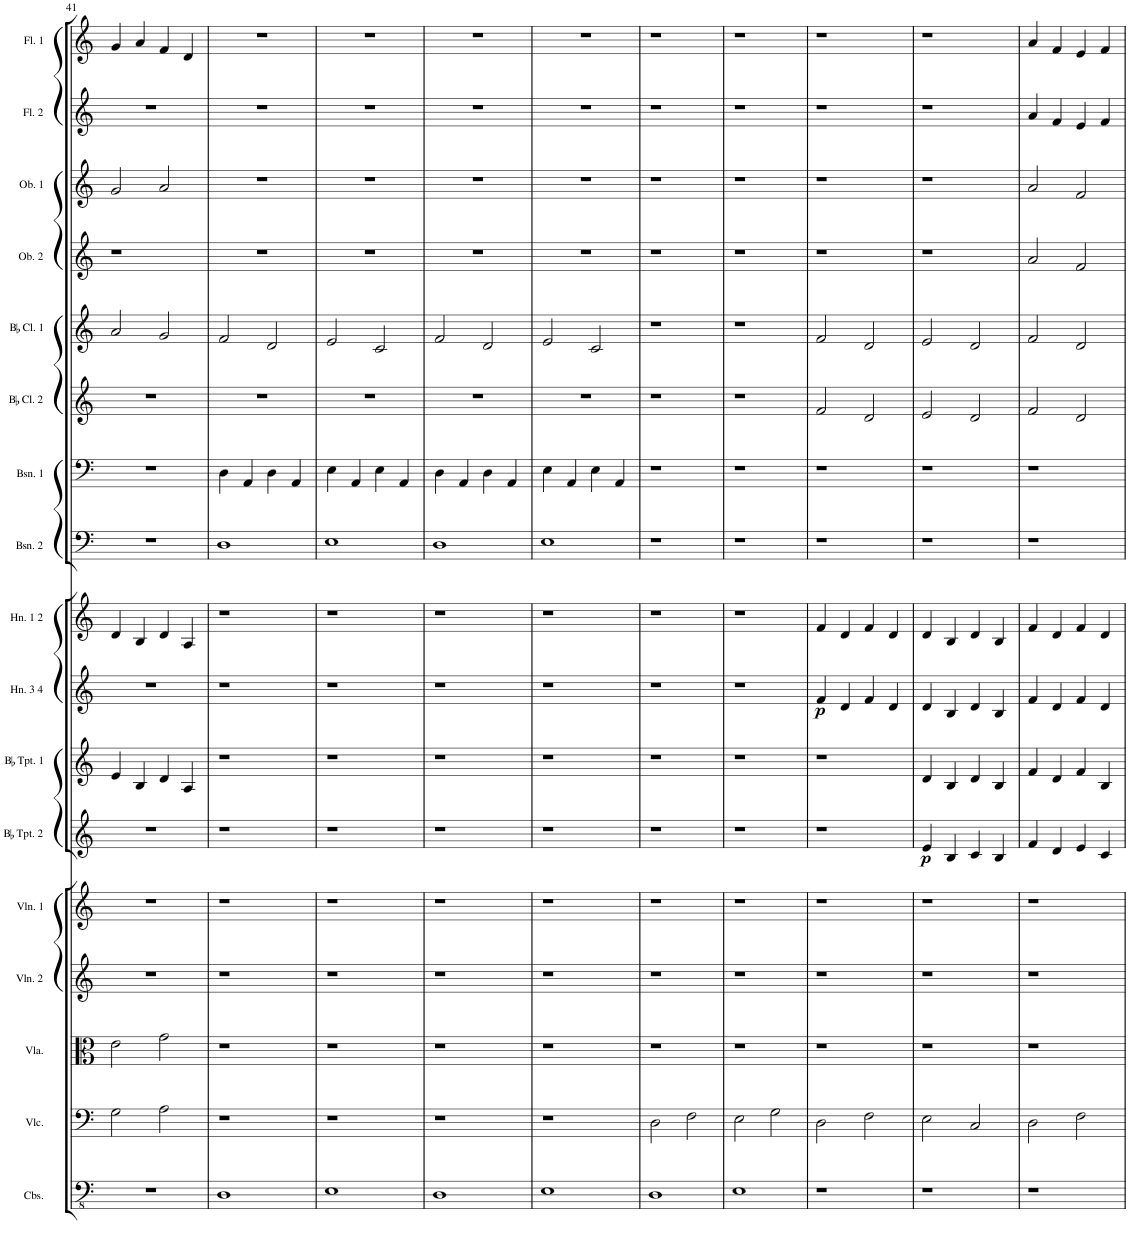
**kern	**kern	**kern	**kern	**kern	**kern	**dynam	**kern	**kern	**dynam	**kern	**kern	**kern	**kern	**kern	**kern	**kern	**kern	**kern
*part17	*part16	*part15	*part14	*part13	*part12	*part12	*part11	*part10	*part10	*part9	*part8	*part7	*part6	*part5	*part4	*part3	*part2	*part1
*staff17	*staff16	*staff15	*staff14	*staff13	*staff12	*staff12	*staff11	*staff10	*staff10	*staff9	*staff8	*staff7	*staff6	*staff5	*staff4	*staff3	*staff2	*staff1
*I"Contrabass	*I"Violoncello	*I"Viola	*I"Violin 2	*I"Violin 1	*I"BaccidentalFlat Trumpet 2	*	*I"BaccidentalFlat Trumpet 1	*I"Horn 3 4	*	*I"Horn 1 2	*I"Bassoon 2	*I"Bassoon 1	*I"BaccidentalFlat Clarinet 2	*I"BaccidentalFlat Clarinet 1	*I"Oboe 2	*I"Oboe 1	*I"Flute 2	*I"Flute 1
*I'Cbs.	*I'Vlc.	*I'Vla.	*I'Vln. 2	*I'Vln. 1	*I'BaccidentalFlat Tpt. 2	*	*I'BaccidentalFlat Tpt. 1	*I'Hn. 3 4	*	*I'Hn. 1 2	*I'Bsn. 2	*I'Bsn. 1	*I'BaccidentalFlat Cl. 2	*I'BaccidentalFlat Cl. 1	*I'Ob. 2	*I'Ob. 1	*I'Fl. 2	*I'Fl. 1
!!LO:PB:g=z
*clefFv4	*clefF4	*clefC3	*clefG2	*clefG2	*clefG2	*	*clefG2	*clefG2	*	*clefG2	*clefF4	*clefF4	*clefG2	*clefG2	*clefG2	*clefG2	*clefG2	*clefG2
*	*	*	*	*	*ITrd1c2	*	*	*	*	*ITrd4c7	*	*	*ITrd1c2	*ITrd1c2	*	*	*	*
*k[]	*k[]	*k[]	*k[]	*k[]	*k[]	*	*k[]	*k[]	*	*k[]	*k[]	*k[]	*k[]	*k[]	*k[]	*k[]	*k[]	*k[]
*M4/4	*M4/4	*M4/4	*M4/4	*M4/4	*M4/4	*	*M4/4	*M4/4	*	*M4/4	*M4/4	*M4/4	*M4/4	*M4/4	*M4/4	*M4/4	*M4/4	*M4/4
=41	=41	=41	=41	=41	=41	=41	=41	=41	=41	=41	=41	=41	=41	=41	=41	=41	=41	=41
1r	2G\	2e\	1r	1r	1r	.	4e/	1r	.	4d/	1r	1r	1r	2a/	1r	2g/	1r	4g/
.	.	.	.	.	.	.	4B/	.	.	4B/	.	.	.	.	.	.	.	4a/
.	2A\	2g\	.	.	.	.	4d/	.	.	4d/	.	.	.	2g/	.	2a/	.	4f/
.	.	.	.	.	.	.	4A/	.	.	4A/	.	.	.	.	.	.	.	4d/
=42	=42	=42	=42	=42	=42	=42	=42	=42	=42	=42	=42	=42	=42	=42	=42	=42	=42	=42
1DD	1r	1r	1r	1r	1r	.	1r	1r	.	1r	1D	4D\	1r	2f/	1r	1r	1r	1r
.	.	.	.	.	.	.	.	.	.	.	.	4AA/	.	.	.	.	.	.
.	.	.	.	.	.	.	.	.	.	.	.	4D\	.	2d/	.	.	.	.
.	.	.	.	.	.	.	.	.	.	.	.	4AA/	.	.	.	.	.	.
=43	=43	=43	=43	=43	=43	=43	=43	=43	=43	=43	=43	=43	=43	=43	=43	=43	=43	=43
1EE	1r	1r	1r	1r	1r	.	1r	1r	.	1r	1E	4E\	1r	2e/	1r	1r	1r	1r
.	.	.	.	.	.	.	.	.	.	.	.	4AA/	.	.	.	.	.	.
.	.	.	.	.	.	.	.	.	.	.	.	4E\	.	2c/	.	.	.	.
.	.	.	.	.	.	.	.	.	.	.	.	4AA/	.	.	.	.	.	.
=44	=44	=44	=44	=44	=44	=44	=44	=44	=44	=44	=44	=44	=44	=44	=44	=44	=44	=44
1DD	1r	1r	1r	1r	1r	.	1r	1r	.	1r	1D	4D\	1r	2f/	1r	1r	1r	1r
.	.	.	.	.	.	.	.	.	.	.	.	4AA/	.	.	.	.	.	.
.	.	.	.	.	.	.	.	.	.	.	.	4D\	.	2d/	.	.	.	.
.	.	.	.	.	.	.	.	.	.	.	.	4AA/	.	.	.	.	.	.
=45	=45	=45	=45	=45	=45	=45	=45	=45	=45	=45	=45	=45	=45	=45	=45	=45	=45	=45
1EE	1r	1r	1r	1r	1r	.	1r	1r	.	1r	1E	4E\	1r	2e/	1r	1r	1r	1r
.	.	.	.	.	.	.	.	.	.	.	.	4AA/	.	.	.	.	.	.
.	.	.	.	.	.	.	.	.	.	.	.	4E\	.	2c/	.	.	.	.
.	.	.	.	.	.	.	.	.	.	.	.	4AA/	.	.	.	.	.	.
=46	=46	=46	=46	=46	=46	=46	=46	=46	=46	=46	=46	=46	=46	=46	=46	=46	=46	=46
1DD	2D\	1r	1r	1r	1r	.	1r	1r	.	1r	1r	1r	1r	1r	1r	1r	1r	1r
.	2F\	.	.	.	.	.	.	.	.	.	.	.	.	.	.	.	.	.
=47	=47	=47	=47	=47	=47	=47	=47	=47	=47	=47	=47	=47	=47	=47	=47	=47	=47	=47
1EE	2E\	1r	1r	1r	1r	.	1r	1r	.	1r	1r	1r	1r	1r	1r	1r	1r	1r
.	2G\	.	.	.	.	.	.	.	.	.	.	.	.	.	.	.	.	.
=48	=48	=48	=48	=48	=48	=48	=48	=48	=48	=48	=48	=48	=48	=48	=48	=48	=48	=48
!	!	!	!	!	!	!	!	!	!LO:DY:b	!	!	!	!	!	!	!	!	!
1r	2D\	1r	1r	1r	1r	.	1r	4f/	p	4f/	1r	1r	2f/	2f/	1r	1r	1r	1r
.	.	.	.	.	.	.	.	4d/	.	4d/	.	.	.	.	.	.	.	.
.	2F\	.	.	.	.	.	.	4f/	.	4f/	.	.	2d/	2d/	.	.	.	.
.	.	.	.	.	.	.	.	4d/	.	4d/	.	.	.	.	.	.	.	.
=49	=49	=49	=49	=49	=49	=49	=49	=49	=49	=49	=49	=49	=49	=49	=49	=49	=49	=49
!	!	!	!	!	!	!LO:DY:b	!	!	!	!	!	!	!	!	!	!	!	!
1r	2E\	1r	1r	1r	4e/	p	4d/	4d/	.	4d/	1r	1r	2e/	2e/	1r	1r	1r	1r
.	.	.	.	.	4B/	.	4B/	4B/	.	4B/	.	.	.	.	.	.	.	.
.	2C/	.	.	.	4c/	.	4d/	4d/	.	4d/	.	.	2d/	2d/	.	.	.	.
.	.	.	.	.	4B/	.	4B/	4B/	.	4B/	.	.	.	.	.	.	.	.
=50	=50	=50	=50	=50	=50	=50	=50	=50	=50	=50	=50	=50	=50	=50	=50	=50	=50	=50
1r	2D\	1r	1r	1r	4f/	.	4f/	4f/	.	4f/	1r	1r	2f/	2f/	2a/	2a/	4a/	4a/
.	.	.	.	.	4d/	.	4d/	4d/	.	4d/	.	.	.	.	.	.	4f/	4f/
.	2F\	.	.	.	4e/	.	4f/	4f/	.	4f/	.	.	2d/	2d/	2f/	2f/	4e/	4e/
.	.	.	.	.	4c/	.	4B/	4d/	.	4d/	.	.	.	.	.	.	4f/	4f/
=	=	=	=	=	=	=	=	=	=	=	=	=	=	=	=	=	=	=
*-	*-	*-	*-	*-	*-	*-	*-	*-	*-	*-	*-	*-	*-	*-	*-	*-	*-	*-
